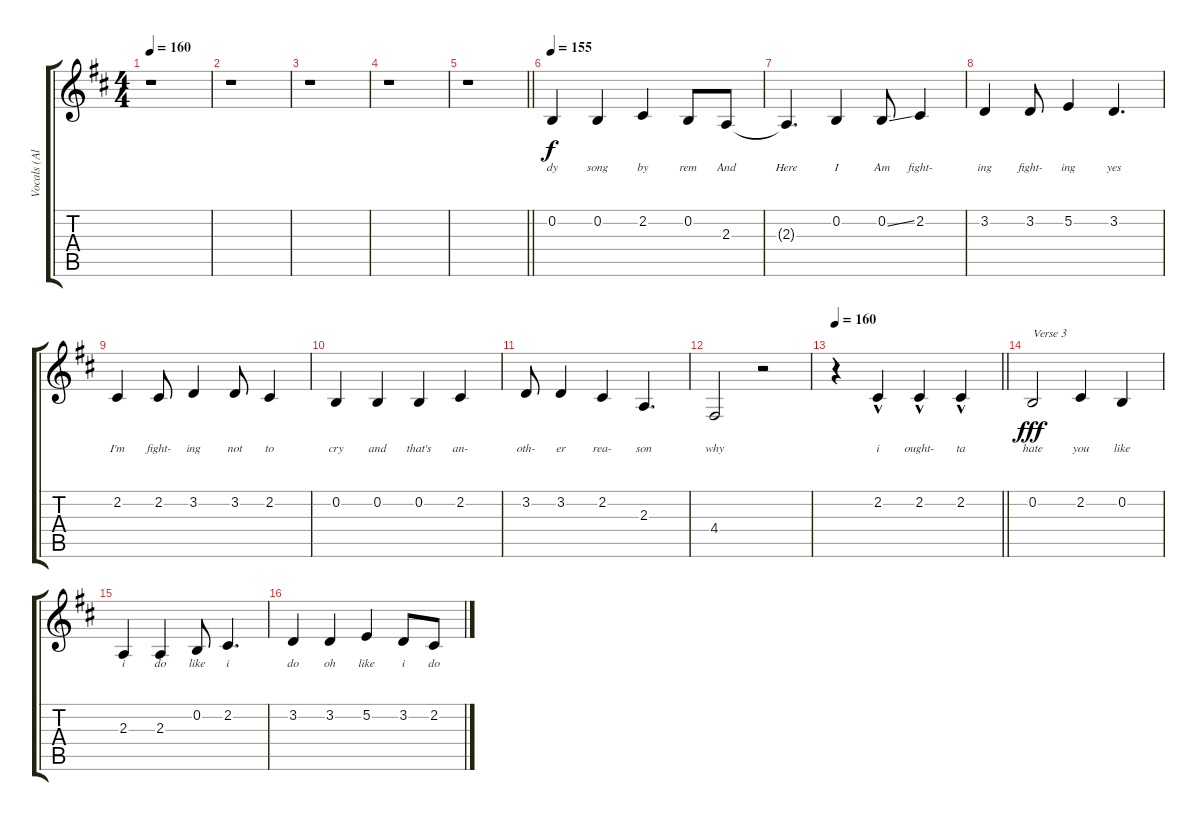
\track ("Vocals (Alex)" "Vocals (Al") {instrument sopranosax}
\staff {score tabs}
\tuning (E4 B3 G3 D3 A2 E2) {hide}
\ts (4 4)
\tempo 160
\clef g2
\ks d
r.1{dy f} |
r.1 |
r.1 |
r.1 |
\barLineRight lightlight
r.1 |
\tempo 155
0.2.4{lyrics (0 "dy") lyrics (1 "") lyrics (2 "") lyrics (3 "") lyrics (4 "")} 0.2.4{lyrics (0 "song") lyrics (1 "") lyrics (2 "") lyrics (3 "") lyrics (4 "")} 2.2.4{lyrics (0 "by") lyrics (1 "") lyrics (2 "") lyrics (3 "") lyrics (4 "")} 0.2.8{lyrics (0 "rem") lyrics (1 "") lyrics (2 "") lyrics (3 "") lyrics (4 "")} 2.3.8{lyrics (0 "And") lyrics (1 "") lyrics (2 "") lyrics (3 "") lyrics (4 "")} |
2.3{t}.4{d lyrics (0 "Here") lyrics (1 "") lyrics (2 "") lyrics (3 "") lyrics (4 "")} 0.2.4{lyrics (0 "I") lyrics (1 "") lyrics (2 "") lyrics (3 "") lyrics (4 "")} 0.2{ss}.8{lyrics (0 "Am") lyrics (1 "") lyrics (2 "") lyrics (3 "") lyrics (4 "")} 2.2.4{lyrics (0 "fight-") lyrics (1 "") lyrics (2 "") lyrics (3 "") lyrics (4 "")} |
3.2.4{lyrics (0 "ing") lyrics (1 "") lyrics (2 "") lyrics (3 "") lyrics (4 "")} 3.2.8{lyrics (0 "fight-") lyrics (1 "") lyrics (2 "") lyrics (3 "") lyrics (4 "")} 5.2.4{lyrics (0 "ing") lyrics (1 "") lyrics (2 "") lyrics (3 "") lyrics (4 "")} 3.2.4{d lyrics (0 "yes") lyrics (1 "") lyrics (2 "") lyrics (3 "") lyrics (4 "")} |
2.2.4{lyrics (0 "I'm") lyrics (1 "") lyrics (2 "") lyrics (3 "") lyrics (4 "")} 2.2.8{lyrics (0 "fight-") lyrics (1 "") lyrics (2 "") lyrics (3 "") lyrics (4 "")} 3.2.4{lyrics (0 "ing") lyrics (1 "") lyrics (2 "") lyrics (3 "") lyrics (4 "")} 3.2.8{lyrics (0 "not") lyrics (1 "") lyrics (2 "") lyrics (3 "") lyrics (4 "")} 2.2.4{lyrics (0 "to") lyrics (1 "") lyrics (2 "") lyrics (3 "") lyrics (4 "")} |
0.2.4{lyrics (0 "cry") lyrics (1 "") lyrics (2 "") lyrics (3 "") lyrics (4 "")} 0.2.4{lyrics (0 "and") lyrics (1 "") lyrics (2 "") lyrics (3 "") lyrics (4 "")} 0.2.4{lyrics (0 "that's") lyrics (1 "") lyrics (2 "") lyrics (3 "") lyrics (4 "")} 2.2.4{lyrics (0 "an-") lyrics (1 "") lyrics (2 "") lyrics (3 "") lyrics (4 "")} |
3.2.8{lyrics (0 "oth-") lyrics (1 "") lyrics (2 "") lyrics (3 "") lyrics (4 "")} 3.2.4{lyrics (0 "er") lyrics (1 "") lyrics (2 "") lyrics (3 "") lyrics (4 "")} 2.2.4{lyrics (0 "rea-") lyrics (1 "") lyrics (2 "") lyrics (3 "") lyrics (4 "")} 2.3.4{d lyrics (0 "son") lyrics (1 "") lyrics (2 "") lyrics (3 "") lyrics (4 "")} |
4.4.2{lyrics (0 "why") lyrics (1 "") lyrics (2 "") lyrics (3 "") lyrics (4 "")} r.2 |
\tempo 160
\barLineRight lightlight
r.4 2.2{hac}.4{lyrics (0 "i") lyrics (1 "") lyrics (2 "") lyrics (3 "") lyrics (4 "")} 2.2{hac}.4{lyrics (0 "ought-") lyrics (1 "") lyrics (2 "") lyrics (3 "") lyrics (4 "")} 2.2{hac}.4{lyrics (0 "ta") lyrics (1 "") lyrics (2 "") lyrics (3 "") lyrics (4 "")} |
0.2.2{txt "Verse 3" lyrics (0 "hate") lyrics (1 "") lyrics (2 "") lyrics (3 "") lyrics (4 "") dy fff} 2.2.4{lyrics (0 "you") lyrics (1 "") lyrics (2 "") lyrics (3 "") lyrics (4 "")} 0.2.4{lyrics (0 "like") lyrics (1 "") lyrics (2 "") lyrics (3 "") lyrics (4 "")} |
2.3.4{lyrics (0 "i") lyrics (1 "") lyrics (2 "") lyrics (3 "") lyrics (4 "")} 2.3.4{lyrics (0 "do") lyrics (1 "") lyrics (2 "") lyrics (3 "") lyrics (4 "")} 0.2.8{lyrics (0 "like") lyrics (1 "") lyrics (2 "") lyrics (3 "") lyrics (4 "")} 2.2.4{d lyrics (0 "i") lyrics (1 "") lyrics (2 "") lyrics (3 "") lyrics (4 "")} |
3.2.4{lyrics (0 "do") lyrics (1 "") lyrics (2 "") lyrics (3 "") lyrics (4 "")} 3.2.4{lyrics (0 "oh") lyrics (1 "") lyrics (2 "") lyrics (3 "") lyrics (4 "")} 5.2.4{lyrics (0 "like") lyrics (1 "") lyrics (2 "") lyrics (3 "") lyrics (4 "")} 3.2.8{lyrics (0 "i") lyrics (1 "") lyrics (2 "") lyrics (3 "") lyrics (4 "")} 2.2.8{lyrics (0 "do") lyrics (1 "") lyrics (2 "") lyrics (3 "") lyrics (4 "")}
